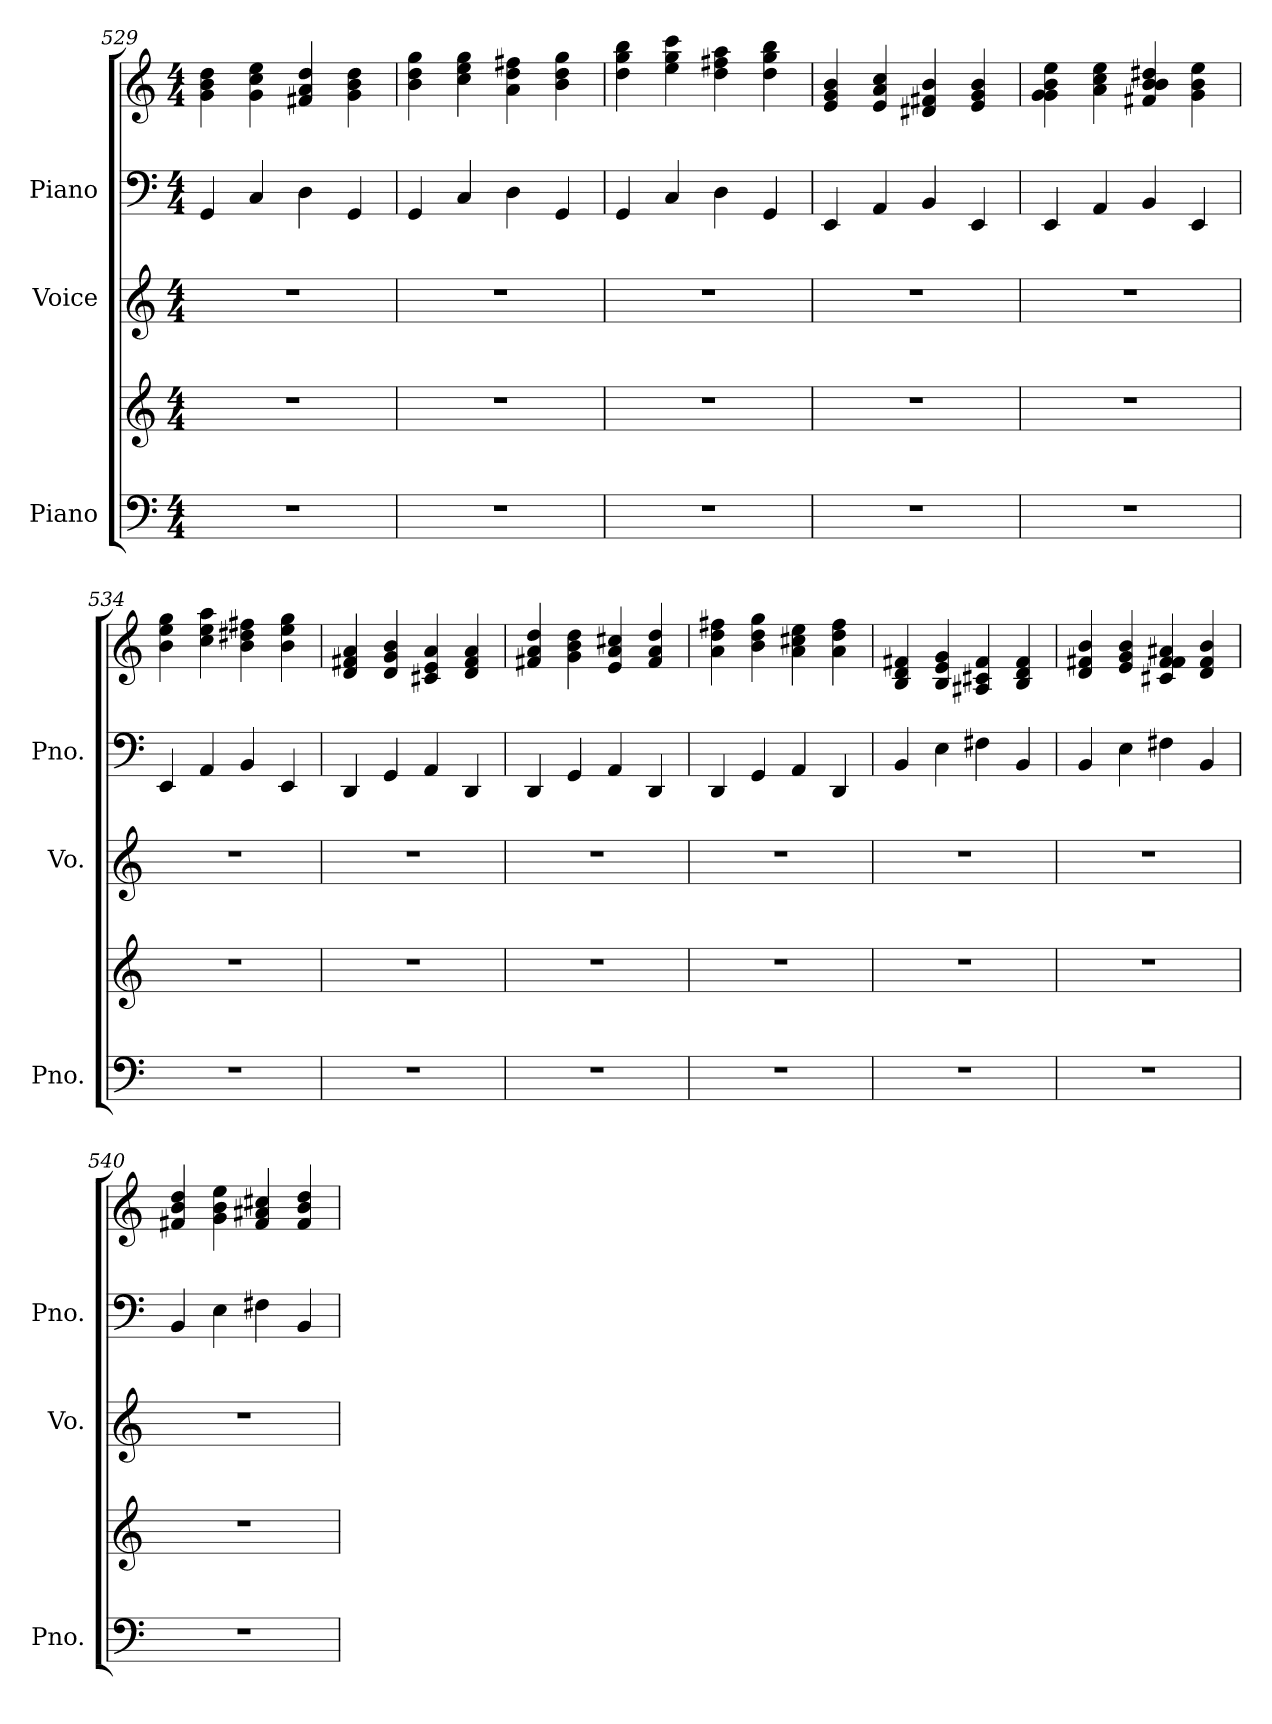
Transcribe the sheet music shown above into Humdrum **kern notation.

**kern	**kern	**kern	**kern	**kern
*part3	*part3	*part2	*part1	*part1
*staff5	*staff4	*staff3	*staff2	*staff1
*I"Piano	*	*I"Voice	*I"Piano	*
*I'Pno.	*	*I'Vo.	*I'Pno.	*
*clefF4	*clefG2	*clefG2	*clefF4	*clefG2
*k[]	*k[]	*k[]	*k[]	*k[]
*M4/4	*M4/4	*M4/4	*M4/4	*M4/4
=529	=529	=529	=529	=529
1r	1r	1r	4GG/	4g\ 4b\ 4dd\
.	.	.	4C/	4g\ 4cc\ 4ee\
.	.	.	4D\	4f#X/ 4a/ 4dd/
.	.	.	4GG/	4g\ 4b\ 4dd\
=530	=530	=530	=530	=530
1r	1r	1r	4GG/	4b\ 4dd\ 4gg\
.	.	.	4C/	4cc\ 4ee\ 4gg\
.	.	.	4D\	4a\ 4dd\ 4ff#X\
.	.	.	4GG/	4b\ 4dd\ 4gg\
!!LO:LB:g=z
=531	=531	=531	=531	=531
1r	1r	1r	4GG/	4dd\ 4gg\ 4bb\
.	.	.	4C/	4ee\ 4gg\ 4ccc\
.	.	.	4D\	4dd\ 4ff#X\ 4aa\
.	.	.	4GG/	4dd\ 4gg\ 4bb\
=532	=532	=532	=532	=532
1r	1r	1r	4EE/	4e/ 4g/ 4b/
.	.	.	4AA/	4e/ 4a/ 4cc/
.	.	.	4BB/	4d#X/ 4f#X/ 4b/
.	.	.	4EE/	4e/ 4g/ 4b/
=533	=533	=533	=533	=533
1r	1r	1r	4EE/	4g\ 4g\ 4b\ 4ee\
.	.	.	4AA/	4a\ 4cc\ 4ee\
.	.	.	4BB/	4f#X/ 4b/ 4b/ 4dd#X/
.	.	.	4EE/	4g\ 4b\ 4ee\
!!LO:LB:g=z
=534	=534	=534	=534	=534
1r	1r	1r	4EE/	4b\ 4ee\ 4gg\
.	.	.	4AA/	4cc\ 4ee\ 4aa\
.	.	.	4BB/	4b\ 4dd#X\ 4ff#X\
.	.	.	4EE/	4b\ 4ee\ 4gg\
=535	=535	=535	=535	=535
1r	1r	1r	4DD/	4d/ 4f#X/ 4a/
.	.	.	4GG/	4d/ 4g/ 4b/
.	.	.	4AA/	4c#X/ 4e/ 4a/
.	.	.	4DD/	4d/ 4f#/ 4a/
=536	=536	=536	=536	=536
1r	1r	1r	4DD/	4f#X/ 4a/ 4dd/
.	.	.	4GG/	4g\ 4b\ 4dd\
.	.	.	4AA/	4e/ 4a/ 4cc#X/
.	.	.	4DD/	4f#/ 4a/ 4dd/
=537	=537	=537	=537	=537
1r	1r	1r	4DD/	4a\ 4dd\ 4ff#X\
.	.	.	4GG/	4b\ 4dd\ 4gg\
.	.	.	4AA/	4a\ 4cc#X\ 4ee\
.	.	.	4DD/	4a\ 4dd\ 4ff#\
!!LO:LB:g=z
=538	=538	=538	=538	=538
1r	1r	1r	4BB/	4B/ 4d/ 4f#X/
.	.	.	4E\	4B/ 4e/ 4g/
.	.	.	4F#X\	4A#X/ 4c#X/ 4f#/
.	.	.	4BB/	4B/ 4d/ 4f#/
=539	=539	=539	=539	=539
1r	1r	1r	4BB/	4d/ 4f#X/ 4b/
.	.	.	4E\	4e/ 4g/ 4b/
.	.	.	4F#X\	4c#X/ 4f#/ 4f#/ 4a#X/
.	.	.	4BB/	4d/ 4f#/ 4b/
=540	=540	=540	=540	=540
1r	1r	1r	4BB/	4f#X/ 4b/ 4dd/
.	.	.	4E\	4g\ 4b\ 4ee\
.	.	.	4F#X\	4f#/ 4a#X/ 4cc#X/
.	.	.	4BB/	4f#/ 4b/ 4dd/
=	=	=	=	=
*-	*-	*-	*-	*-
